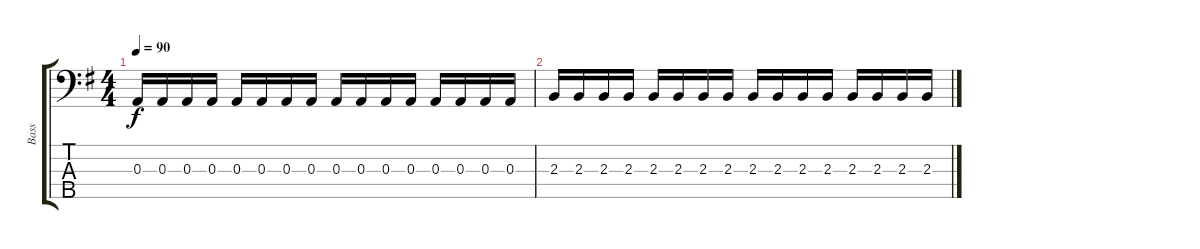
\track ("Bass" "Bass") {instrument electricbassfinger}
\staff {score tabs}
\tuning (G2 D2 A1 E1 B0) {hide}
\ts (4 4)
\tempo 90
\clef f4
\ks eminor
0.3.16{dy f} 0.3.16 0.3.16 0.3.16 0.3.16 0.3.16 0.3.16 0.3.16 0.3.16 0.3.16 0.3.16 0.3.16 0.3.16 0.3.16 0.3.16 0.3.16 |
2.3.16 2.3.16 2.3.16 2.3.16 2.3.16 2.3.16 2.3.16 2.3.16 2.3.16 2.3.16 2.3.16 2.3.16 2.3.16 2.3.16 2.3.16 2.3.16
